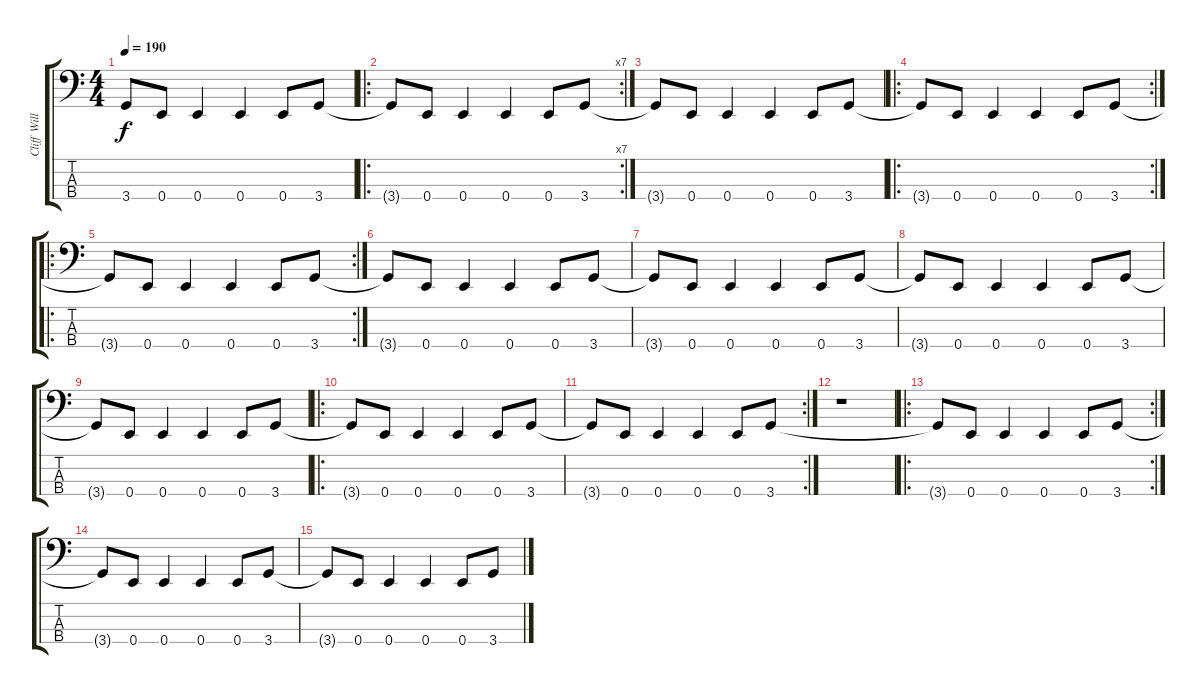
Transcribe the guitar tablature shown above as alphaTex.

\track ("Cliff Williams (Bass Guitar)" "Cliff Will") {instrument electricbassfinger}
\staff {score tabs}
\tuning (G2 D2 A1 E1) {hide}
\ts (4 4)
\tempo 190
\clef f4
\ks c
3.4{t}.8{dy f} 0.4.8 0.4.4 0.4.4 0.4.8 3.4.8 |
\ro
\rc 7
3.4{t}.8 0.4.8 0.4.4 0.4.4 0.4.8 3.4.8 |
3.4{t}.8 0.4.8 0.4.4 0.4.4 0.4.8 3.4.8 |
\ro
\rc 2
3.4{t}.8 0.4.8 0.4.4 0.4.4 0.4.8 3.4.8 |
\ro
\rc 2
3.4{t}.8 0.4.8 0.4.4 0.4.4 0.4.8 3.4.8 |
3.4{t}.8 0.4.8 0.4.4 0.4.4 0.4.8 3.4.8 |
3.4{t}.8 0.4.8 0.4.4 0.4.4 0.4.8 3.4.8 |
3.4{t}.8 0.4.8 0.4.4 0.4.4 0.4.8 3.4.8 |
3.4{t}.8 0.4.8 0.4.4 0.4.4 0.4.8 3.4.8 |
\ro
3.4{t}.8 0.4.8 0.4.4 0.4.4 0.4.8 3.4.8 |
\rc 2
3.4{t}.8 0.4.8 0.4.4 0.4.4 0.4.8 3.4.8 |
r.1 |
\ro
\rc 2
3.4{t}.8 0.4.8 0.4.4 0.4.4 0.4.8 3.4.8 |
3.4{t}.8 0.4.8 0.4.4 0.4.4 0.4.8 3.4.8 |
3.4{t}.8 0.4.8 0.4.4 0.4.4 0.4.8 3.4.8
